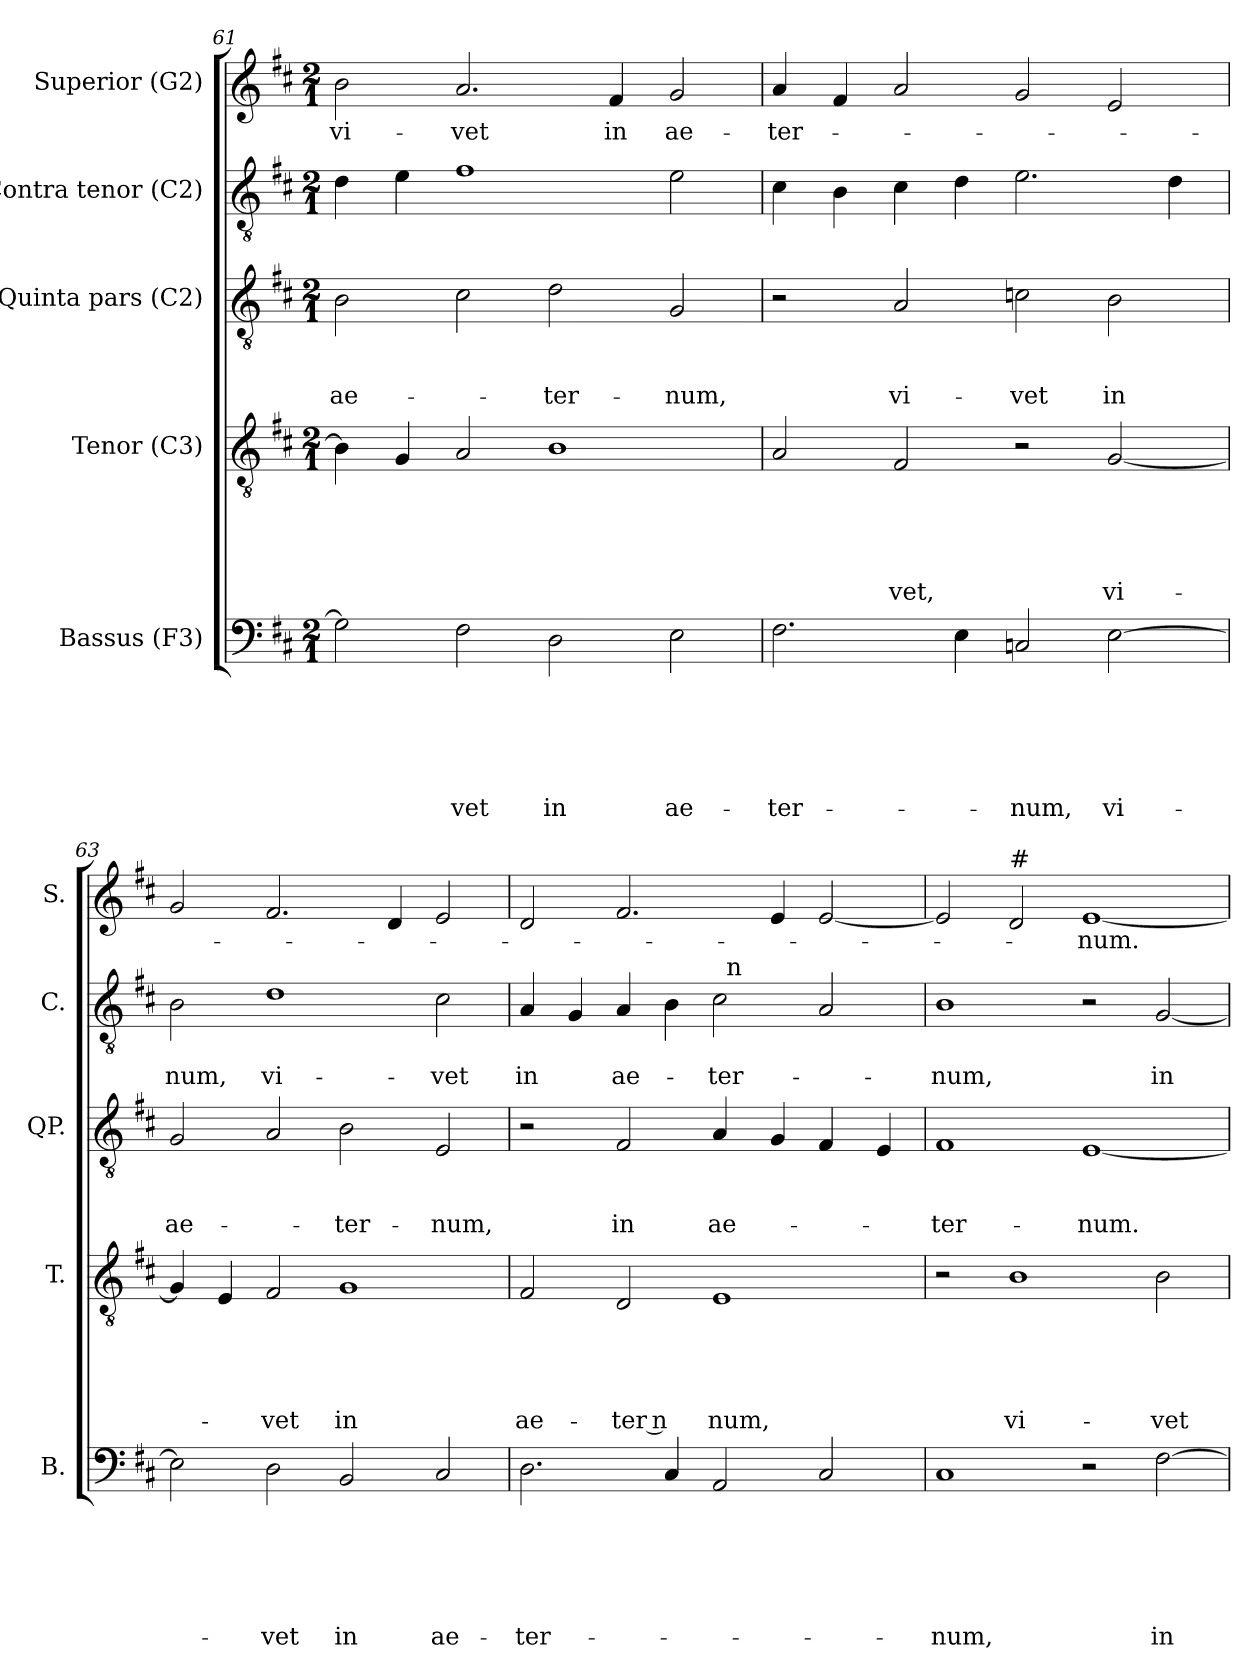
**kern	**text	**text	**text	**text	**text	**text	**kern	**text	**text	**text	**text	**text	**kern	**text	**text	**text	**kern	**text	**text	**kern	**text
*part5	*part5	*part5	*part5	*part5	*part5	*part5	*part4	*part4	*part4	*part4	*part4	*part4	*part3	*part3	*part3	*part3	*part2	*part2	*part2	*part1	*part1
*staff5	*staff5	*staff5	*staff5	*staff5	*staff5	*staff5	*staff4	*staff4	*staff4	*staff4	*staff4	*staff4	*staff3	*staff3	*staff3	*staff3	*staff2	*staff2	*staff2	*staff1	*staff1
*I"Bassus (F3)	*	*	*	*	*	*	*I"Tenor (C3)	*	*	*	*	*	*I"Quinta pars (C2)	*	*	*	*I"Contra tenor (C2)	*	*	*I"Superior (G2)	*
*I'B.	*	*	*	*	*	*	*I'T.	*	*	*	*	*	*I'QP.	*	*	*	*I'C.	*	*	*I'S.	*
!!LO:PB:g=z
*clefF4	*	*	*	*	*	*	*clefGv2	*	*	*	*	*	*clefGv2	*	*	*	*clefGv2	*	*	*clefG2	*
*k[f#c#]	*	*	*	*	*	*	*k[f#c#]	*	*	*	*	*	*k[f#c#]	*	*	*	*k[f#c#]	*	*	*k[f#c#]	*
*D:	*	*	*	*	*	*	*D:	*	*	*	*	*	*D:	*	*	*	*D:	*	*	*D:	*
*M2/1	*	*	*	*	*	*	*M2/1	*	*	*	*	*	*M2/1	*	*	*	*M2/1	*	*	*M2/1	*
=61	=61	=61	=61	=61	=61	=61	=61	=61	=61	=61	=61	=61	=61	=61	=61	=61	=61	=61	=61	=61	=61
!	!	!	!	!	!	!	!	!	!	!	!	!	!	!	!	!LO:LY:b	!	!	!	!	!LO:LY:b
2G\]	.	.	.	.	.	.	4B\]	.	.	.	.	.	2B\	.	.	ae-	4d\	.	.	2b\	vi-
.	.	.	.	.	.	.	4G/	.	.	.	.	.	.	.	.	.	4e\	.	.	.	.
!	!	!	!	!	!	!LO:LY:b	!	!	!	!	!	!	!	!	!	!	!	!	!	!	!LO:LY:b
2F#\	.	.	.	.	.	-vet	2A/	.	.	.	.	.	2c#\	.	.	.	1f#	.	.	2.a/	-vet
!	!	!	!	!	!	!LO:LY:b	!	!	!	!	!	!	!	!	!	!LO:LY:b	!	!	!	!	!
2D\	.	.	.	.	.	in	1B	.	.	.	.	.	2d\	.	.	-ter-	.	.	.	.	.
!	!	!	!	!	!	!	!	!	!	!	!	!	!	!	!	!	!	!	!	!	!LO:LY:b
.	.	.	.	.	.	.	.	.	.	.	.	.	.	.	.	.	.	.	.	4f#/	in
!	!	!	!	!	!	!LO:LY:b	!	!	!	!	!	!	!	!	!	!LO:LY:b	!	!	!	!	!LO:LY:b
2E\	.	.	.	.	.	ae-	.	.	.	.	.	.	2G/	.	.	-num,	2e\	.	.	2g/	ae-
=62	=62	=62	=62	=62	=62	=62	=62	=62	=62	=62	=62	=62	=62	=62	=62	=62	=62	=62	=62	=62	=62
!	!	!	!	!	!	!LO:LY:b	!	!	!	!	!	!	!	!	!	!	!	!	!	!	!LO:LY:b
2.F#\	.	.	.	.	.	-ter-	2A/	.	.	.	.	.	2r	.	.	.	4c#\	.	.	4a/	-ter-
.	.	.	.	.	.	.	.	.	.	.	.	.	.	.	.	.	4B\	.	.	4f#/	.
!	!	!	!	!	!	!	!	!	!	!	!	!LO:LY:b	!	!	!	!LO:LY:b	!	!	!	!	!
.	.	.	.	.	.	.	2F#/	.	.	.	.	-vet,	2A/	.	.	vi-	4c#\	.	.	2a/	.
4E\	.	.	.	.	.	.	.	.	.	.	.	.	.	.	.	.	4d\	.	.	.	.
!	!	!	!	!	!	!LO:LY:b	!	!	!	!	!	!	!	!	!	!LO:LY:b	!	!	!	!	!
2Cn/	.	.	.	.	.	-num,	2r	.	.	.	.	.	2cn\	.	.	-vet	2.e\	.	.	2g/	.
!	!	!	!	!	!	!LO:LY:b	!	!	!	!	!	!LO:LY:b	!	!	!	!LO:LY:b	!	!	!	!	!
[>2E\	.	.	.	.	.	vi-	[<2G/	.	.	.	.	vi-	2B\	.	.	in	.	.	.	2e/	.
.	.	.	.	.	.	.	.	.	.	.	.	.	.	.	.	.	4d\	.	.	.	.
=63	=63	=63	=63	=63	=63	=63	=63	=63	=63	=63	=63	=63	=63	=63	=63	=63	=63	=63	=63	=63	=63
!	!	!	!	!	!	!	!	!	!	!	!	!	!	!	!	!LO:LY:b	!	!	!LO:LY:b	!	!
2E\]	.	.	.	.	.	.	4G/]	.	.	.	.	.	2G/	.	.	ae-	2B\	.	-num,	2g/	.
.	.	.	.	.	.	.	4E/	.	.	.	.	.	.	.	.	.	.	.	.	.	.
!	!	!	!	!	!	!LO:LY:b	!	!	!	!	!	!LO:LY:b	!	!	!	!	!	!	!LO:LY:b	!	!
2D\	.	.	.	.	.	-vet	2F#/	.	.	.	.	-vet	2A/	.	.	.	1d	.	vi-	2.f#/	.
!	!	!	!	!	!	!LO:LY:b	!	!	!	!	!	!LO:LY:b	!	!	!	!LO:LY:b	!	!	!	!	!
2BB/	.	.	.	.	.	in	1G	.	.	.	.	in	2B\	.	.	-ter-	.	.	.	.	.
.	.	.	.	.	.	.	.	.	.	.	.	.	.	.	.	.	.	.	.	4d/	.
!	!	!	!	!	!	!LO:LY:b	!	!	!	!	!	!	!	!	!	!LO:LY:b	!	!	!LO:LY:b	!	!
2C#/	.	.	.	.	.	ae-	.	.	.	.	.	.	2E/	.	.	-num,	2c#\	.	-vet	2e/	.
!!LO:LB:g=z
=64	=64	=64	=64	=64	=64	=64	=64	=64	=64	=64	=64	=64	=64	=64	=64	=64	=64	=64	=64	=64	=64
!	!	!	!	!	!	!LO:LY:b	!	!	!	!	!	!LO:LY:b	!	!	!	!	!	!	!LO:LY:b	!	!
*	*	*	*	*	*	*	*	*	*	*	*	*	*	*	*	*	*^	*	*	*	*
2.D\	.	.	.	.	.	-ter-	2F#/	.	.	.	.	ae-	2r	.	.	.	4A/	1ryy	.	in	2d/	.
.	.	.	.	.	.	.	.	.	.	.	.	.	.	.	.	.	4G/	.	.	.	.	.
!	!	!	!	!	!	!	!	!	!	!	!	!LO:LY:b	!	!	!	!LO:LY:b	!	!	!	!LO:LY:b	!	!
.	.	.	.	.	.	.	2D/	.	.	.	.	-ter ­n	2F#/	.	.	in	4A/	.	.	ae-	2.f#/	.
4C#/	.	.	.	.	.	.	.	.	.	.	.	.	.	.	.	.	4B\	.	.	.	.	.
!	!	!	!	!	!	!	!	!	!	!	!	!LO:LY:b	!	!	!	!LO:LY:b	!	!	!	!LO:LY:b	!	!
2AA/	.	.	.	.	.	.	1E	.	.	.	.	num,	4A/	.	.	ae-	2c#\	32ryy	.	-ter-	.	.
!	!	!	!	!	!	!	!	!	!	!	!	!	!	!	!	!	!	!LO:TX:a:t=n	!	!	!	!
.	.	.	.	.	.	.	.	.	.	.	.	.	.	.	.	.	.	2ryy	.	.	.	.
.	.	.	.	.	.	.	.	.	.	.	.	.	4G/	.	.	.	.	.	.	.	4e/	.
2C#/	.	.	.	.	.	.	.	.	.	.	.	.	4F#/	.	.	.	2A/	.	.	.	[<2e/	.
.	.	.	.	.	.	.	.	.	.	.	.	.	.	.	.	.	.	4...ryy	.	.	.	.
.	.	.	.	.	.	.	.	.	.	.	.	.	4E/	.	.	.	.	.	.	.	.	.
=65	=65	=65	=65	=65	=65	=65	=65	=65	=65	=65	=65	=65	=65	=65	=65	=65	=65	=65	=65	=65	=65	=65
!	!	!	!	!	!	!LO:LY:b	!	!	!	!	!	!	!	!	!	!LO:LY:b	!	!	!	!LO:LY:b	!	!
*	*	*	*	*	*	*	*	*	*	*	*	*	*	*	*	*	*v	*v	*	*	*	*
1C#	.	.	.	.	.	-num,	2r	.	.	.	.	.	1F#	.	.	-ter-	1B	.	-num,	2e/]	.
!	!	!	!	!	!	!	!	!	!	!	!	!	!	!	!	!	!	!	!	!LO:TX:a:t=#	!
!	!	!	!	!	!	!	!	!	!	!	!	!LO:LY:b	!	!	!	!	!	!	!	!	!
.	.	.	.	.	.	.	1B	.	.	.	.	vi-	.	.	.	.	.	.	.	2d/	.
!	!	!	!	!	!	!	!	!	!	!	!	!	!	!	!	!LO:LY:b	!	!	!	!	!LO:LY:b
2r	.	.	.	.	.	.	.	.	.	.	.	.	[<1E	.	.	-num.	2r	.	.	[<1e	-num.
!	!	!	!	!	!	!LO:LY:b	!	!	!	!	!	!LO:LY:b	!	!	!	!	!	!	!LO:LY:b	!	!
[>2F#\	.	.	.	.	.	in	2B\	.	.	.	.	-vet	.	.	.	.	[<2G/	.	in	.	.
=	=	=	=	=	=	=	=	=	=	=	=	=	=	=	=	=	=	=	=	=	=
*-	*-	*-	*-	*-	*-	*-	*-	*-	*-	*-	*-	*-	*-	*-	*-	*-	*-	*-	*-	*-	*-
